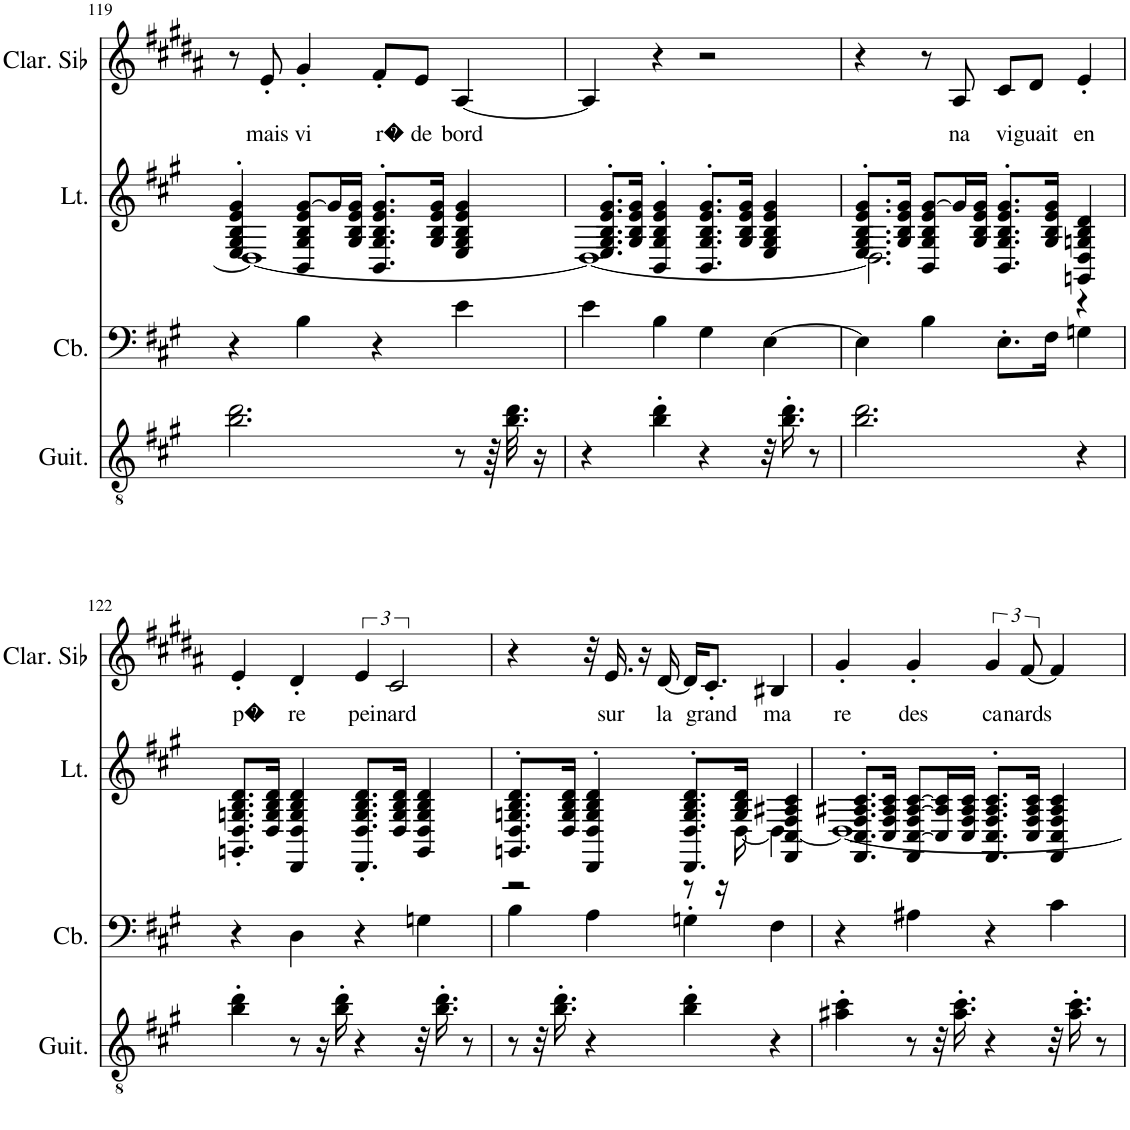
**kern	**kern	**kern	**kern	**text
*part4	*part3	*part2	*part1	*part1
*staff4	*staff3	*staff2	*staff1	*staff1
*I"Guitare acoustique, Gtr Jazz	*I"Contrebasse, CtreBass	*I"Luth, Gtr Acc	*I"Clarinette en Sib	*
*I'Guit.	*I'Cb.	*I'Lt.	*I'Clar. Sib	*
!!LO:PB:g=z
*clefGv2	*clefF4	*clefG2	*clefG2	*
*	*Trd7c12	*	*Trd1c2	*
*k[f#c#g#]	*k[f#c#g#]	*k[f#c#g#]	*k[f#c#g#d#a#]	*
*M4/4	*M4/4	*M4/4	*M4/4	*
=119	=119	=119	=119	=119
*	*	*^	*	*
2.b\ 2.dd\	4r	4E/' 4G#/' 4B/' 4e/' 4g#/'	1D_	8r	.
!	!	!	!	!	!LO:LY:b
.	.	.	.	8e'/	mais
!	!	!	!	!	!LO:LY:b
.	4B\	8BB/ 8G#/ 8B/ 8e/ [8g#/L	.	4g#'/	vi
.	.	16g#/L]	.	.	.
.	.	16G#/ 16B/ 16e/ 16g#/JJ	.	.	.
!	!	!	!	!	!LO:LY:b
.	4r	8.BB/' 8.G#/' 8.B/' 8.e/' 8.g#/'L	.	8f#'/L	r�
!	!	!	!	!	!LO:LY:b
.	.	.	.	8e/J	de
.	.	16G#/ 16B/ 16e/ 16g#/Jk	.	.	.
!	!	!	!	!	!LO:LY:b
8r	4e\	4E/ 4G#/ 4B/ 4e/ 4g#/	.	[4A#/	bord
64r	.	.	.	.	.
32.b\ 32.dd\	.	.	.	.	.
16r	.	.	.	.	.
=120	=120	=120	=120	=120	=120
4r	4e\	8.E/' 8.G#/' 8.B/' 8.e/' 8.g#/'L	1D_	4A#/]	.
.	.	16G#/ 16B/ 16e/ 16g#/Jk	.	.	.
4b\' 4dd\'	4B\	4BB/' 4G#/' 4B/' 4e/' 4g#/'	.	4r	.
4r	4G#\	8.BB/' 8.G#/' 8.B/' 8.e/' 8.g#/'L	.	2r	.
.	.	16G#/ 16B/ 16e/ 16g#/Jk	.	.	.
32r	[4E\	4E/ 4G#/ 4B/ 4e/ 4g#/	.	.	.
16.b\' 16.dd\'	.	.	.	.	.
8r	.	.	.	.	.
=121	=121	=121	=121	=121	=121
2.b\ 2.dd\	4E\]	8.E/' 8.G#/' 8.B/' 8.e/' 8.g#/'L	2.D\]	4r	.
.	.	16G#/ 16B/ 16e/ 16g#/Jk	.	.	.
.	4B\	8BB/ 8G#/ 8B/ 8e/ [8g#/L	.	8r	.
!	!	!	!	!	!LO:LY:b
.	.	16g#/L]	.	8A#/	na
.	.	16G#/ 16B/ 16e/ 16g#/JJ	.	.	.
!	!	!	!	!	!LO:LY:b
.	8.E'\L	8.BB/' 8.G#/' 8.B/' 8.e/' 8.g#/'L	.	8c#/L	vi
!	!	!	!	!	!LO:LY:b
.	.	.	.	8d#/J	guait
.	16F#\Jk	16G#/ 16B/ 16e/ 16g#/Jk	.	.	.
!	!	!	!	!	!LO:LY:b
4r	4Gn\	4GGn/ 4D/ 4Gn/ 4B/ 4d/	4r	4e'/	en
!!LO:LB:g=z
=122	=122	=122	=122	=122	=122
!	!	!	!	!	!LO:LY:b
*	*	*v	*v	*	*
4b\' 4dd\'	4r	8.GGn/' 8.D/' 8.Gn/' 8.B/' 8.d/'L	4e'/	p�
.	.	16D/ 16G/ 16B/ 16d/Jk	.	.
!	!	!	!	!LO:LY:b
8r	4D\	4DD/ 4D/ 4G/ 4B/ 4d/	4d#'/	re
16r	.	.	.	.
16b\' 16dd\'	.	.	.	.
!	!	!	!	!LO:LY:b
4r	4r	8.DD/' 8.D/' 8.G/' 8.B/' 8.d/'L	6e/	pei
!	!	!	!	!LO:LY:b
.	.	.	3c#/	nard
.	.	16D/ 16G/ 16B/ 16d/Jk	.	.
32r	4Gn\	4GG/ 4D/ 4G/ 4B/ 4d/	.	.
16.b\' 16.dd\'	.	.	.	.
8r	.	.	.	.
=123	=123	=123	=123	=123
*	*	*^	*	*
8r	4B\	8.GGn/' 8.D/' 8.Gn/' 8.B/' 8.d/'L	2r	4r	.
32r	.	.	.	.	.
16.b\' 16.dd\'	.	.	.	.	.
.	.	16D/ 16G/ 16B/ 16d/Jk	.	.	.
4r	4A\	4DD/' 4D/' 4G/' 4B/' 4d/'	.	32r	.
!	!	!	!	!	!LO:LY:b
.	.	.	.	16.e/	sur
.	.	.	.	16r	.
!	!	!	!	!	!LO:LY:b
.	.	.	.	[16d#/	la
4b\' 4dd\'	4Gn'\	8.DD/' 8.D/' 8.G/' 8.B/' 8.d/'L	8r	16d#/KL]	.
!	!	!	!	!	!LO:LY:b
.	.	.	.	8.c#'/J	grand
.	.	.	16r	.	.
.	.	16G/ 16B/ 16d/Jk	[16D\	.	.
!	!	!	!	!	!LO:LY:b
4r	4F#\	4FF#/ 4C#/ 4F#/ 4A#X/ 4c#/	4D\_	4B#X/	ma
=124	=124	=124	=124	=124	=124
!	!	!	!	!	!LO:LY:b
4a#X\' 4cc#\'	4r	8.FF#/' 8.C#/' 8.F#/' 8.A#X/' 8.c#/'L	1D_	4g#'/	re
.	.	16C#/ 16F#/ 16A#/ 16c#/Jk	.	.	.
!	!	!	!	!	!LO:LY:b
8r	4A#X\	8FF#/ [8C#/ 8F#/ [8A#/ [8c#/L	.	4g#'/	des
32r	.	16C#/] 16A#/] 16c#/]L	.	.	.
16.a#\' 16.cc#\'	.	.	.	.	.
.	.	16C#/ 16F#/ 16A#/ 16c#/JJ	.	.	.
!	!	!	!	!	!LO:LY:b
4r	4r	8.FF#/' 8.C#/' 8.F#/' 8.A#/' 8.c#/'L	.	6g#/	ca
!	!	!	!	!	!LO:LY:b
.	.	.	.	[12f#/	nards
.	.	16C#/ 16F#/ 16A#/ 16c#/Jk	.	.	.
32r	4c#\	4FF#/ 4C#/ 4F#/ 4A#/ 4c#/	.	4f#/]	.
16.a#\' 16.cc#\'	.	.	.	.	.
8r	.	.	.	.	.
*	*	*v	*v	*	*
=	=	=	=	=
*-	*-	*-	*-	*-
